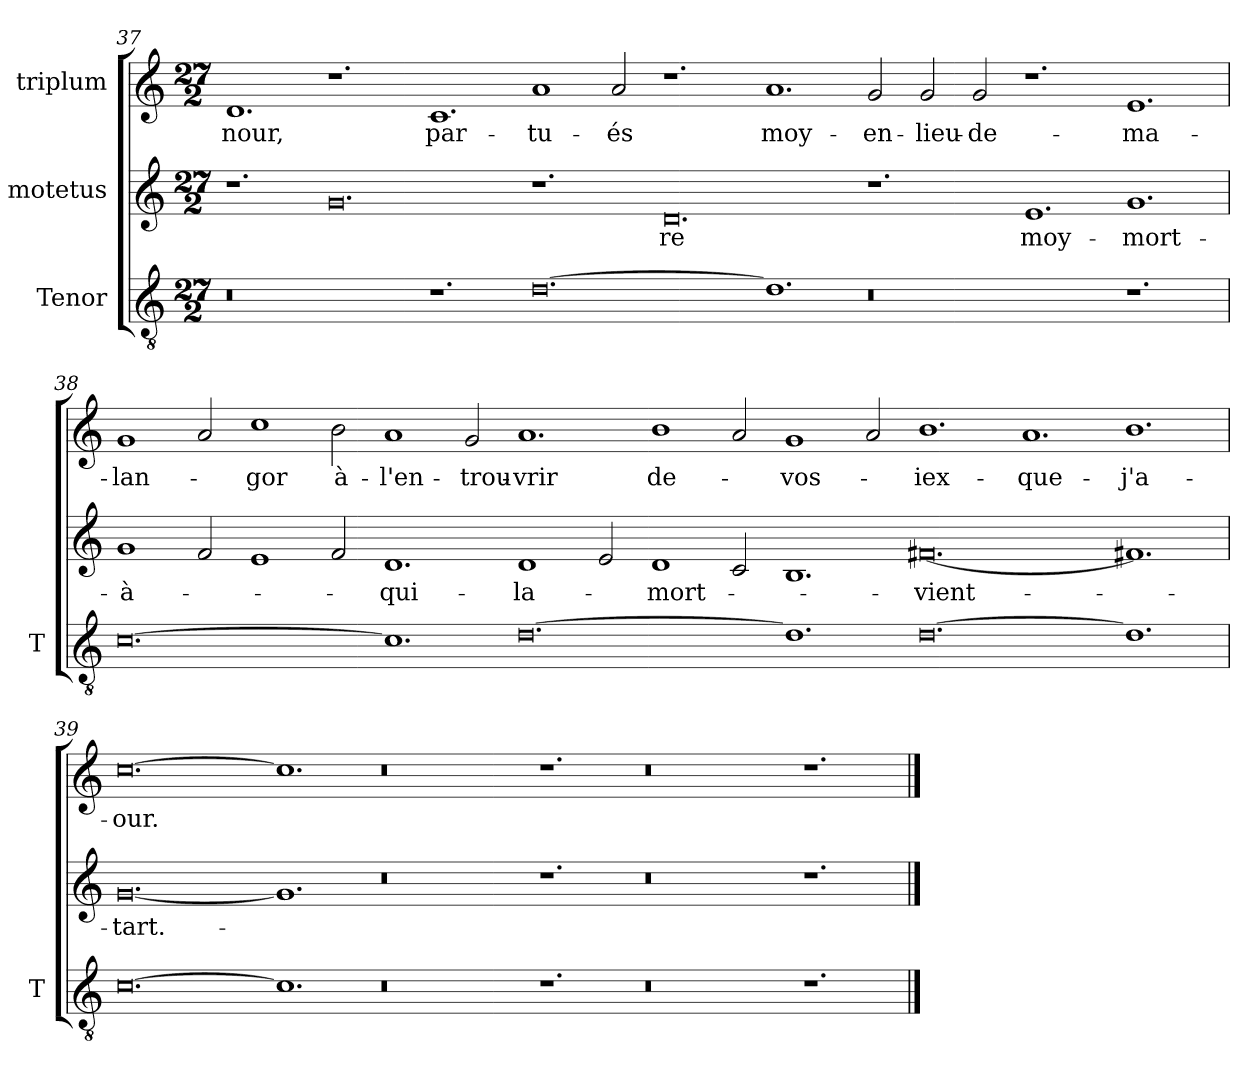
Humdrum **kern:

**kern	**kern	**text	**kern	**text
*part3	*part2	*part2	*part1	*part1
*staff3	*staff2	*staff2	*staff1	*staff1
*I"Tenor	*I"motetus	*	*I"triplum	*
*I'T	*	*	*	*
!!LO:PB:g=z
*clefGv2	*clefG2	*	*clefG2	*
*k[]	*k[]	*	*k[]	*
*C:	*C:	*	*C:	*
*M27/2	*M27/2	*	*M27/2	*
=37	=37	=37	=37	=37
0.r	1.r	.	1.d/	-nour,
.	0.g/	.	1.r	.
1.r	.	.	1.c/	par-
[0.d\	1.r	.	1a/	-tu-
.	.	.	2a/	-és
.	0.d/	-re	1.r	.
1.d\]	.	.	1.a/	moy-
0.r	1.r	.	2g/	en-
.	.	.	2g/	lieu-
.	.	.	2g/	de-
.	1.e/	moy-	1.r	.
1.r	1.g/	mort-	1.e/	ma-
=38	=38	=38	=38	=38
[0.c\	1g/	à-	1g/	lan-
.	2f/	.	2a/	.
.	1e/	.	1cc\	-gor
.	2f/	.	2b\	à-
1.c\]	1.d/	qui-	1a/	l'en-
.	.	.	2g/	-trou-
[0.d\	1d/	la-	1.a/	-vrir
.	2e/	.	.	.
.	1d/	mort-	1b\	de-
.	2c/	.	2a/	.
1.d\]	1.B/	.	1g/	vos-
.	.	.	2a/	.
[0.d\	[0.f#X/	vient-	1.b\	iex-
.	.	.	1.a/	que-
1.d\]	1.f#X/]	.	1.b\	j'a-
=39	=39	=39	=39	=39
[0.c\	[0.g/	tart.-	[0.cc\	-our.
1.c\]	1.g/]	.	1.cc\]	.
0.r	0.r	.	0.r	.
1.r	1.r	.	1.r	.
0.r	0.r	.	0.r	.
1.r	1.r	.	1.r	.
==	==	==	==	==
*-	*-	*-	*-	*-
